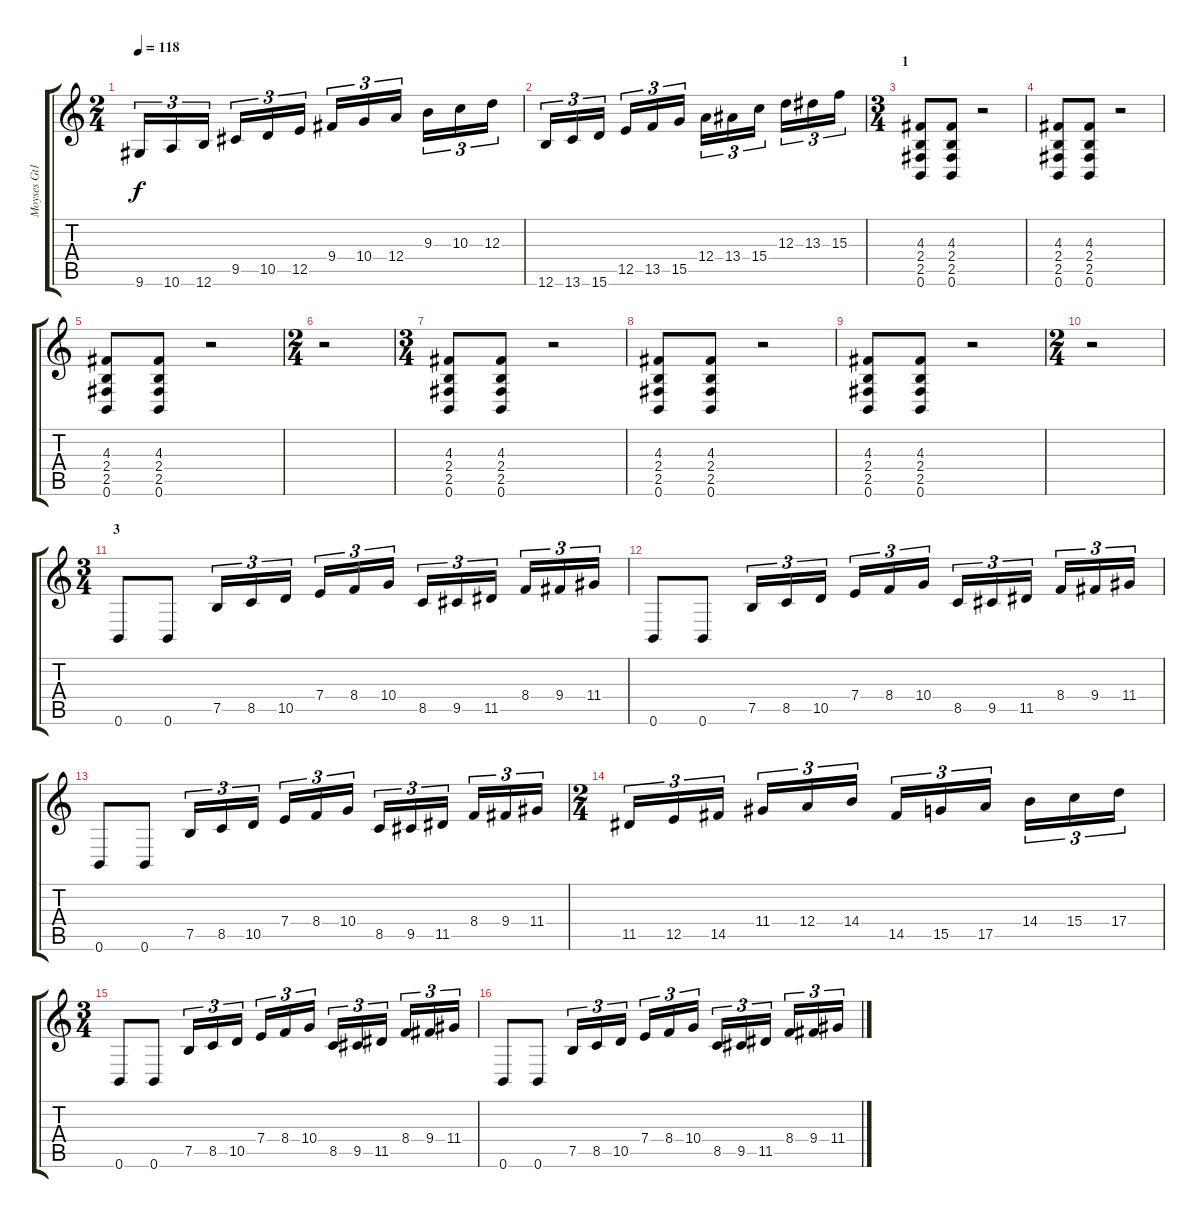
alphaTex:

\track ("Moyses Gt1" "Moyses Gt1") {instrument distortionguitar}
\staff {score tabs}
\tuning (B3 Gb3 D3 A2 E2 B1) {hide}
\ts (2 4)
\tempo 118
\clef g2
\ks c
9.6.16{tu (3 2) dy f} 10.6.16{tu (3 2)} 12.6.16{tu (3 2)} 9.5.16{tu (3 2)} 10.5.16{tu (3 2)} 12.5.16{tu (3 2)} 9.4.16{tu (3 2)} 10.4.16{tu (3 2)} 12.4.16{tu (3 2)} 9.3.16{tu (3 2)} 10.3.16{tu (3 2)} 12.3.16{tu (3 2)} |
12.6.16{tu (3 2)} 13.6.16{tu (3 2)} 15.6.16{tu (3 2)} 12.5.16{tu (3 2)} 13.5.16{tu (3 2)} 15.5.16{tu (3 2)} 12.4.16{tu (3 2)} 13.4.16{tu (3 2)} 15.4.16{tu (3 2)} 12.3.16{tu (3 2)} 13.3.16{tu (3 2)} 15.3.16{tu (3 2)} |
\ts (3 4)
\section ("" "1")
(4.3 2.4 2.5 0.6).8 (4.3 2.4 2.5 0.6).8 r.2 |
(4.3 2.4 2.5 0.6).8 (4.3 2.4 2.5 0.6).8 r.2 |
(4.3 2.4 2.5 0.6).8 (4.3 2.4 2.5 0.6).8 r.2 |
\ts (2 4)
r.2 |
\ts (3 4)
(4.3 2.4 2.5 0.6).8 (4.3 2.4 2.5 0.6).8 r.2 |
(4.3 2.4 2.5 0.6).8 (4.3 2.4 2.5 0.6).8 r.2 |
(4.3 2.4 2.5 0.6).8 (4.3 2.4 2.5 0.6).8 r.2 |
\ts (2 4)
r.2 |
\ts (3 4)
\section ("" "3")
0.6.8 0.6.8 7.5.16{tu (3 2)} 8.5.16{tu (3 2)} 10.5.16{tu (3 2)} 7.4.16{tu (3 2)} 8.4.16{tu (3 2)} 10.4.16{tu (3 2)} 8.5.16{tu (3 2)} 9.5.16{tu (3 2)} 11.5.16{tu (3 2)} 8.4.16{tu (3 2)} 9.4.16{tu (3 2)} 11.4.16{tu (3 2)} |
0.6.8 0.6.8 7.5.16{tu (3 2)} 8.5.16{tu (3 2)} 10.5.16{tu (3 2)} 7.4.16{tu (3 2)} 8.4.16{tu (3 2)} 10.4.16{tu (3 2)} 8.5.16{tu (3 2)} 9.5.16{tu (3 2)} 11.5.16{tu (3 2)} 8.4.16{tu (3 2)} 9.4.16{tu (3 2)} 11.4.16{tu (3 2)} |
0.6.8 0.6.8 7.5.16{tu (3 2)} 8.5.16{tu (3 2)} 10.5.16{tu (3 2)} 7.4.16{tu (3 2)} 8.4.16{tu (3 2)} 10.4.16{tu (3 2)} 8.5.16{tu (3 2)} 9.5.16{tu (3 2)} 11.5.16{tu (3 2)} 8.4.16{tu (3 2)} 9.4.16{tu (3 2)} 11.4.16{tu (3 2)} |
\ts (2 4)
11.5.16{tu (3 2)} 12.5.16{tu (3 2)} 14.5.16{tu (3 2)} 11.4.16{tu (3 2)} 12.4.16{tu (3 2)} 14.4.16{tu (3 2)} 14.5.16{tu (3 2)} 15.5.16{tu (3 2)} 17.5.16{tu (3 2)} 14.4.16{tu (3 2)} 15.4.16{tu (3 2)} 17.4.16{tu (3 2)} |
\ts (3 4)
0.6.8 0.6.8 7.5.16{tu (3 2)} 8.5.16{tu (3 2)} 10.5.16{tu (3 2)} 7.4.16{tu (3 2)} 8.4.16{tu (3 2)} 10.4.16{tu (3 2)} 8.5.16{tu (3 2)} 9.5.16{tu (3 2)} 11.5.16{tu (3 2)} 8.4.16{tu (3 2)} 9.4.16{tu (3 2)} 11.4.16{tu (3 2)} |
0.6.8 0.6.8 7.5.16{tu (3 2)} 8.5.16{tu (3 2)} 10.5.16{tu (3 2)} 7.4.16{tu (3 2)} 8.4.16{tu (3 2)} 10.4.16{tu (3 2)} 8.5.16{tu (3 2)} 9.5.16{tu (3 2)} 11.5.16{tu (3 2)} 8.4.16{tu (3 2)} 9.4.16{tu (3 2)} 11.4.16{tu (3 2)}
